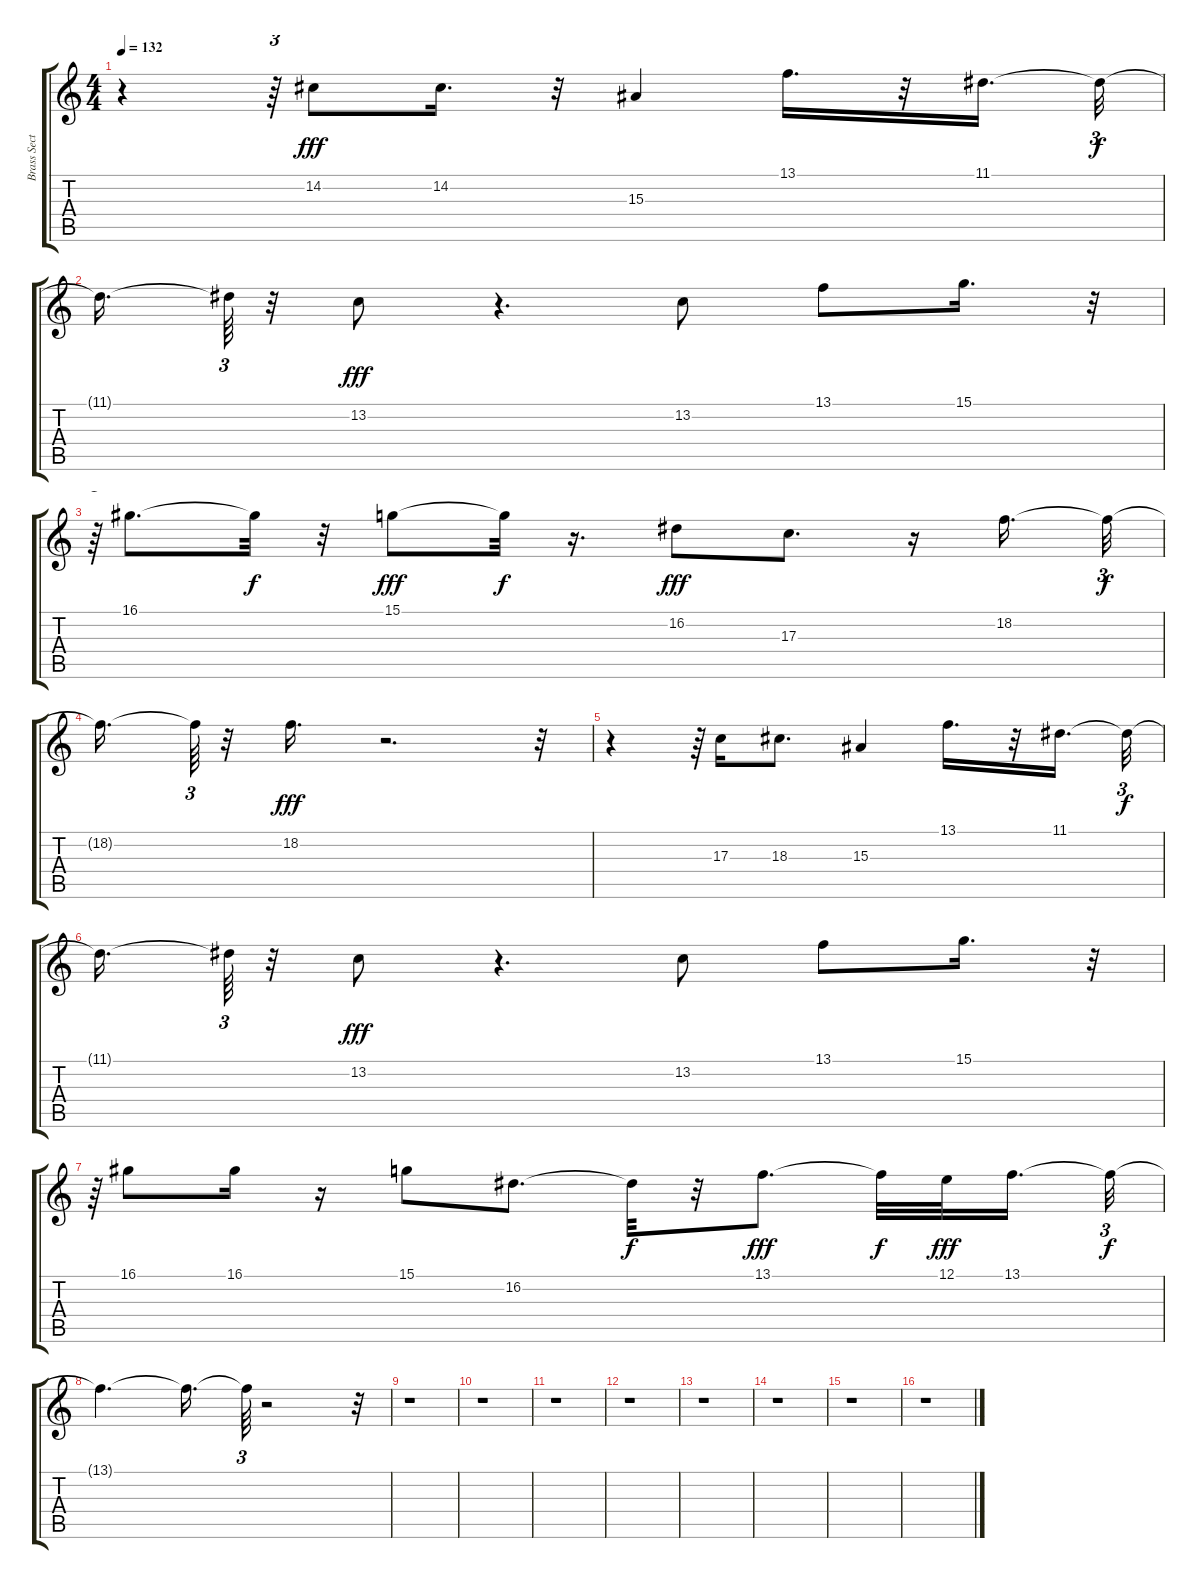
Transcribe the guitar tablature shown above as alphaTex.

\track ("Brass Section" "Brass Sect") {instrument brasssection}
\staff {score tabs}
\tuning (E4 B3 G3 D3 A2 E2) {hide}
\ts (4 4)
\tempo 132
\clef g2
\ks c
r.4{dy fff} r.64{tu (3 2)} 14.2.8 14.2.16{d} r.32 15.3.4 13.1.16{d} r.32 11.1.16{d} 11.1{t}.32{tu (3 2) dy f} |
11.1{t}.16{d} 11.1{t}.64{tu (3 2)} r.32 13.2.8{dy fff} r.4{d} 13.2.8 13.1.8 15.1.16{d} r.32{tu (3 2)} |
r.64{tu (3 2)} 16.1.8{d} 16.1{t}.32{dy f} r.32 15.1.8{dy fff} 15.1{t}.32{dy f} r.16{d} 16.2.8{dy fff} 17.3.8{d} r.16 18.2.16{d} 18.2{t}.32{tu (3 2) dy f} |
18.2{t}.16{d} 18.2{t}.64{tu (3 2)} r.32 18.2.16{d dy fff} r.2{d} r.32{tu (3 2)} |
r.4 r.64{tu (3 2)} 17.3.16 18.3.8{d} 15.3.4 13.1.16{d} r.32 11.1.16{d} 11.1{t}.32{tu (3 2) dy f} |
11.1{t}.16{d} 11.1{t}.64{tu (3 2)} r.32 13.2.8{dy fff} r.4{d} 13.2.8 13.1.8 15.1.16{d} r.32{tu (3 2)} |
r.64{tu (3 2)} 16.1.8 16.1.16 r.16 15.1.8 16.2.8{d} 16.2{t}.32{dy f} r.32 13.1.8{d dy fff} 13.1{t}.32{dy f} 12.1.32{dy fff} 13.1.16{d beam splitsecondary} 13.1{t}.32{tu (3 2) dy f} |
13.1{t}.4{d} 13.1{t}.16{d} 13.1{t}.64{tu (3 2)} r.2 r.32{tu (3 2)} |
r.1 |
r.1 |
r.1 |
r.1 |
r.1 |
r.1 |
r.1 |
r.1
